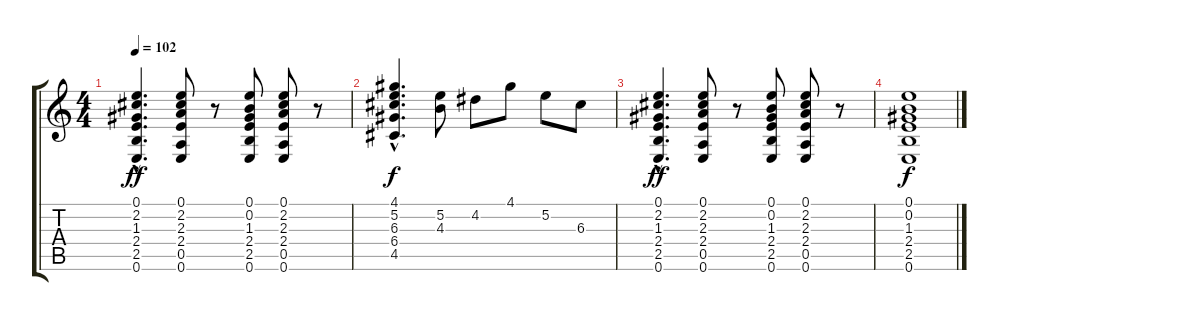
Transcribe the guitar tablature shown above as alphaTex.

\track "" {instrument overdrivenguitar}
\staff {score tabs}
\tuning (E4 B3 G3 D3 A2 E2) {hide}
\ts (4 4)
\tempo 102
\clef g2
\ks c
(0.1{hac} 2.2{hac} 1.3{hac} 2.4{hac} 2.5{hac} 0.6{hac}).4{d dy ff} (0.1 2.2 2.3 2.4 0.5 0.6).8 r.8 (0.1 0.2 1.3 2.4 2.5 0.6).8 (0.1 2.2 2.3 2.4 0.5 0.6).8 r.8 |
(4.1{hac} 5.2{hac} 6.3{hac} 6.4{hac} 4.5{hac}).4{d dy f} (5.2 4.3).8 4.2.8 4.1.8 5.2.8 6.3.8 |
(0.1{hac} 2.2{hac} 1.3{hac} 2.4{hac} 2.5{hac} 0.6{hac}).4{d dy ff volume 14} (0.1 2.2 2.3 2.4 0.5 0.6).8{volume 12} r.8{volume 11} (0.1 0.2 1.3 2.4 2.5 0.6).8{volume 10} (0.1 2.2 2.3 2.4 0.5 0.6).8{volume 9} r.8{volume 8} |
(0.1 0.2 1.3 2.4 2.5 0.6).1{dy f volume 7}
